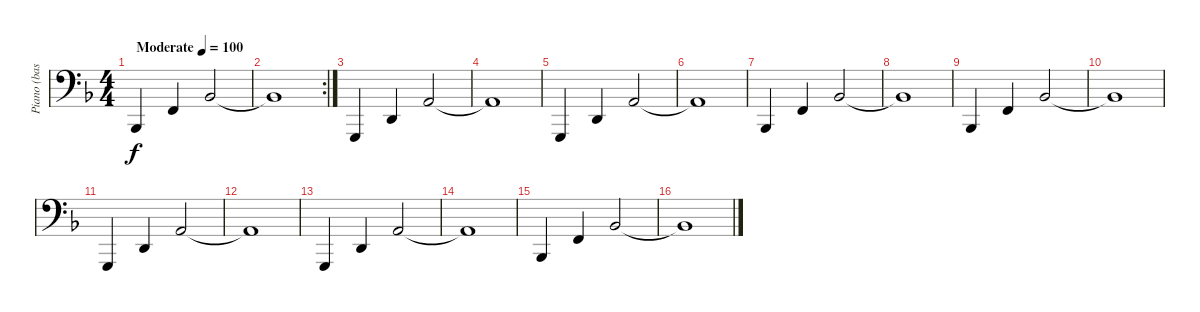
\track ("Piano (bass)" "Piano (bas") {instrument electricgrandpiano}
\staff {score}
\tuning (G2 D2 A1 E1) {hide}
\ts (4 4)
\tempo (100 "Moderate")
\clef f4
\ks dminor
1.3.4{dy f instrument electricgrandpiano} 3.2.4 3.1.2 |
\rc 2
3.1{t}.1 |
3.4.4 0.2.4 2.1.2 |
2.1{t}.1 |
3.4.4 0.2.4 2.1.2 |
2.1{t}.1 |
1.3.4 3.2.4 3.1.2 |
3.1{t}.1 |
1.3.4 3.2.4 3.1.2 |
3.1{t}.1 |
3.4.4 0.2.4 2.1.2 |
2.1{t}.1 |
3.4.4 0.2.4 2.1.2 |
2.1{t}.1 |
1.3.4 3.2.4 3.1.2 |
3.1{t}.1
